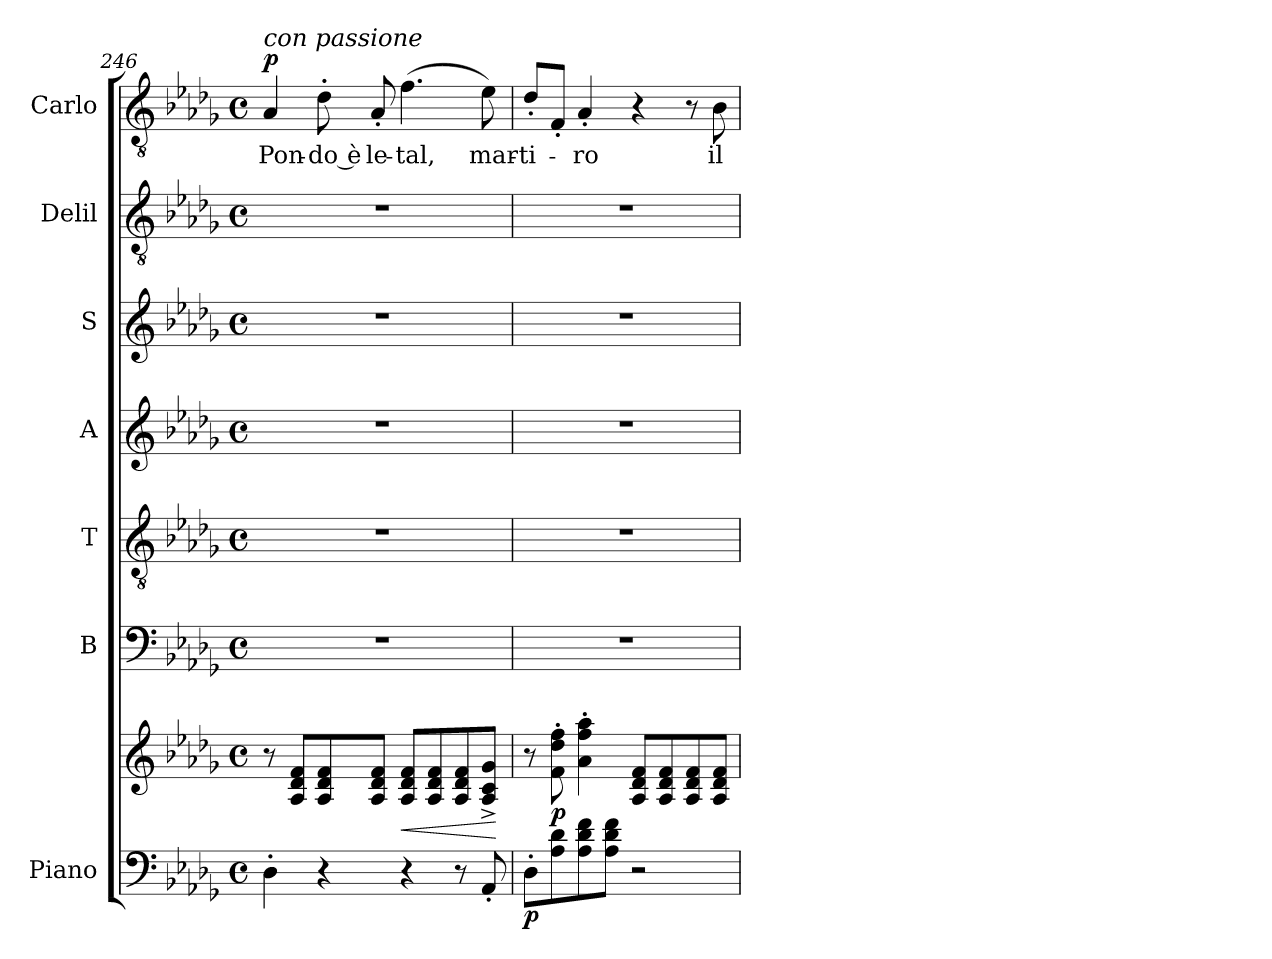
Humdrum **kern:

**kern	**kern	**dynam	**kern	**kern	**kern	**kern	**kern	**kern	**text	**dynam
*part7	*part7	*part7	*part6	*part5	*part4	*part3	*part2	*part1	*part1	*part1
*staff8	*staff7	*staff7/8	*staff6	*staff5	*staff4	*staff3	*staff2	*staff1	*staff1	*staff1
*I"Piano	*	*	*I"B	*I"T	*I"A	*I"S	*I"Delil	*I"Carlo	*	*
*I'Pno	*	*	*I'B	*I'T	*I'A	*I'S	*	*	*	*
*clefF4	*clefG2	*	*clefF4	*clefGv2	*clefG2	*clefG2	*clefGv2	*clefGv2	*	*
*k[b-e-a-d-g-]	*k[b-e-a-d-g-]	*	*k[b-e-a-d-g-]	*k[b-e-a-d-g-]	*k[b-e-a-d-g-]	*k[b-e-a-d-g-]	*k[b-e-a-d-g-]	*k[b-e-a-d-g-]	*	*
*M4/4	*M4/4	*	*M4/4	*M4/4	*M4/4	*M4/4	*M4/4	*M4/4	*	*
*met(c)	*met(c)	*	*met(c)	*met(c)	*met(c)	*met(c)	*met(c)	*met(c)	*	*
=246	=246	=246	=246	=246	=246	=246	=246	=246	=246	=246
!	!	!	!	!	!	!	!	!LO:TX:a:i:t=con passione	!	!
!	!	!	!	!	!	!	!	!	!	!LO:DY:a
4D-'\	8r	.	1r	1r	1r	1r	1r	4A-/	Pon-	p
.	8A-/ 8d-/ 8f/L	.	.	.	.	.	.	.	.	.
4r	8A-/ 8d-/ 8f/	.	.	.	.	.	.	8d-'\	-do è	.
.	8A-/ 8d-/ 8f/J	.	.	.	.	.	.	8A-'/	le-	.
!	!	!LO:HP:b	!	!	!	!	!	!	!	!
4r	8A-/ 8d-/ 8f/L	<	.	.	.	.	.	(4.f\	-tal,	.
.	8A-/ 8d-/ 8f/	.	.	.	.	.	.	.	.	.
8r	8A-/ 8d-/ 8f/	.	.	.	.	.	.	.	.	.
8AA-'/	8A-/^ 8c/^ 8g-/^J	.	.	.	.	.	.	8e-\)	mar-	.
.	.	[	.	.	.	.	.	.	.	.
=247	=247	=247	=247	=247	=247	=247	=247	=247	=247	=247
!	!	!LO:DY:b=2	!	!	!	!	!	!	!	!
8D-'\L	8r	p	1r	1r	1r	1r	1r	8d-'/L	-ti-	.
!	!	!LO:DY:b	!	!	!	!	!	!	!	!
8A-\ 8d-\	8f\' 8dd-\' 8ff\'	p	.	.	.	.	.	8F'/J	.	.
8A-\ 8d-\ 8f\	4a-\' 4ff\' 4aa-\'	.	.	.	.	.	.	4A-'/	-ro	.
8A-\ 8d-\ 8f\J	.	.	.	.	.	.	.	.	.	.
2r	8A-/ 8d-/ 8f/L	.	.	.	.	.	.	4r	.	.
.	8A-/ 8d-/ 8f/	.	.	.	.	.	.	.	.	.
.	8A-/ 8d-/ 8f/	.	.	.	.	.	.	8r	.	.
.	8A-/ 8d-/ 8f/J	.	.	.	.	.	.	8B-\	il	.
=	=	=	=	=	=	=	=	=	=	=
*-	*-	*-	*-	*-	*-	*-	*-	*-	*-	*-
